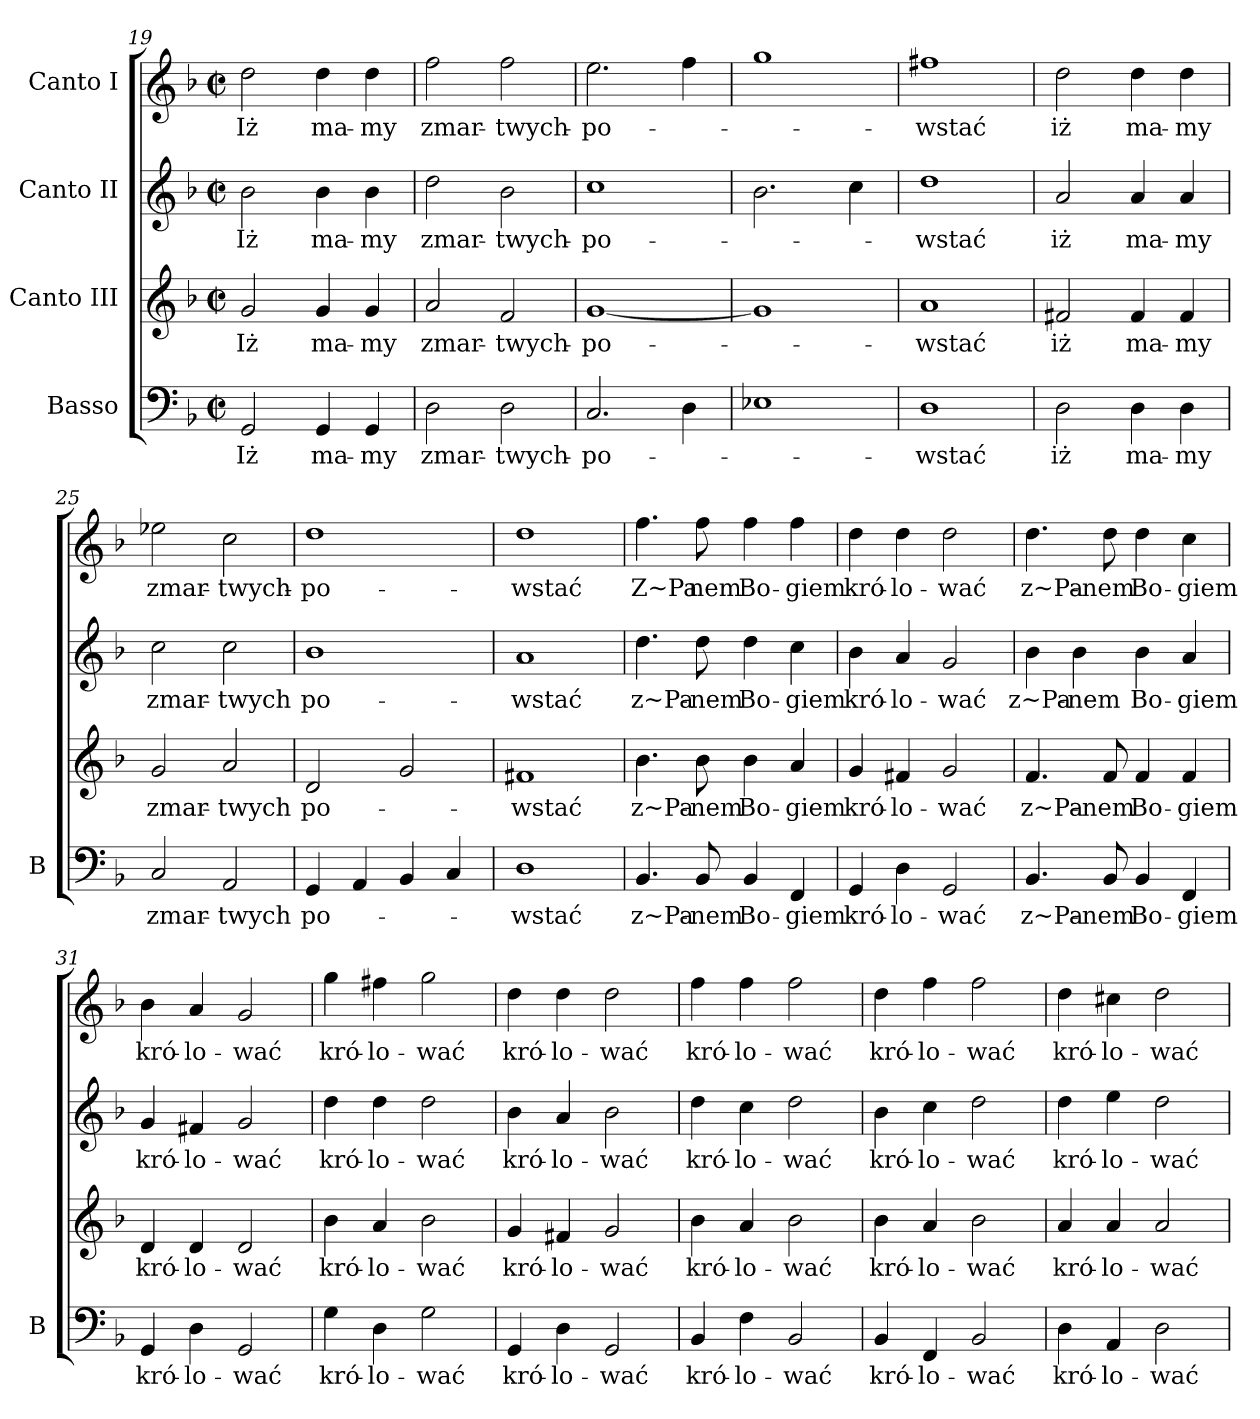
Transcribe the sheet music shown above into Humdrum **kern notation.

**kern	**text	**kern	**text	**kern	**text	**kern	**text
*part4	*part4	*part3	*part3	*part2	*part2	*part1	*part1
*staff4	*staff4	*staff3	*staff3	*staff2	*staff2	*staff1	*staff1
*I"Basso	*	*I"Canto III	*	*I"Canto II	*	*I"Canto I	*
*I'B	*	*	*	*	*	*	*
*clefF4	*	*clefG2	*	*clefG2	*	*clefG2	*
*k[b-]	*	*k[b-]	*	*k[b-]	*	*k[b-]	*
*M2/2	*	*M2/2	*	*M2/2	*	*M2/2	*
*met(c|)	*	*met(c|)	*	*met(c|)	*	*met(c|)	*
=19	=19	=19	=19	=19	=19	=19	=19
2GG/	Iż	2g/	Iż	2b-\	Iż	2dd\	Iż
4GG/	ma-	4g/	ma-	4b-\	ma-	4dd\	ma-
4GG/	-my	4g/	-my	4b-\	-my	4dd\	-my
=20	=20	=20	=20	=20	=20	=20	=20
2D\	zmar-	2a/	zmar-	2dd\	zmar-	2ff\	zmar-
2D\	-twych-	2f/	-twych-	2b-\	-twych-	2ff\	-twych-
=21	=21	=21	=21	=21	=21	=21	=21
2.C/	-po-	[1g	-po-	1cc	-po-	2.ee\	-po-
4D\	.	.	.	.	.	4ff\	.
=22	=22	=22	=22	=22	=22	=22	=22
1E-X	.	1g]	.	2.b-\	.	1gg	.
.	.	.	.	4cc\	.	.	.
=23	=23	=23	=23	=23	=23	=23	=23
1D	-wstać	1a	-wstać	1dd	-wstać	1ff#X	-wstać
=24	=24	=24	=24	=24	=24	=24	=24
2D\	iż	2f#X/	iż	2a/	iż	2dd\	iż
4D\	ma-	4f#/	ma-	4a/	ma-	4dd\	ma-
4D\	-my	4f#/	-my	4a/	-my	4dd\	-my
=25	=25	=25	=25	=25	=25	=25	=25
2C/	zmar-	2g/	zmar-	2cc\	zmar-	2ee-X\	zmar-
2AA/	-twych	2a/	-twych	2cc\	-twych	2cc\	-twych-
=26	=26	=26	=26	=26	=26	=26	=26
4GG/	po-	2d/	po-	1b-	po-	1dd	-po-
4AA/	.	.	.	.	.	.	.
4BB-/	.	2g/	.	.	.	.	.
4C/	.	.	.	.	.	.	.
=27	=27	=27	=27	=27	=27	=27	=27
1D	-wstać	1f#X	-wstać	1a	-wstać	1dd	-wstać
=28	=28	=28	=28	=28	=28	=28	=28
4.BB-/	z~Pa-	4.b-\	z~Pa-	4.dd\	z~Pa-	4.ff\	Z~Pa
8BB-/	-nem	8b-\	-nem	8dd\	-nem	8ff\	nem
4BB-/	Bo-	4b-\	Bo-	4dd\	Bo-	4ff\	Bo-
4FF/	-giem	4a/	-giem	4cc\	-giem	4ff\	-giem
=29	=29	=29	=29	=29	=29	=29	=29
4GG/	kró-	4g/	kró-	4b-\	kró-	4dd\	kró-
4D\	-lo-	4f#X/	-lo-	4a/	-lo-	4dd\	-lo-
2GG/	-wać	2g/	-wać	2g/	-wać	2dd\	-wać
=30	=30	=30	=30	=30	=30	=30	=30
4.BB-/	z~Pa-	4.f/	z~Pa-	4b-\	z~Pa-	4.dd\	z~Pa-
.	.	.	.	4b-\	-nem	.	.
8BB-/	-nem	8f/	-nem	.	.	8dd\	-nem
4BB-/	Bo-	4f/	Bo-	4b-\	Bo-	4dd\	Bo-
4FF/	-giem	4f/	-giem	4a/	-giem	4cc\	-giem
=31	=31	=31	=31	=31	=31	=31	=31
4GG/	kró-	4d/	kró-	4g/	kró-	4b-\	kró-
4D\	-lo-	4d/	-lo-	4f#X/	-lo-	4a/	-lo-
2GG/	-wać	2d/	-wać	2g/	-wać	2g/	-wać
=32	=32	=32	=32	=32	=32	=32	=32
4G\	kró-	4b-\	kró-	4dd\	kró-	4gg\	kró-
4D\	-lo-	4a/	-lo-	4dd\	-lo-	4ff#X\	-lo-
2G\	-wać	2b-\	-wać	2dd\	-wać	2gg\	-wać
=33	=33	=33	=33	=33	=33	=33	=33
4GG/	kró-	4g/	kró-	4b-\	kró-	4dd\	kró-
4D\	-lo-	4f#X/	-lo-	4a/	-lo-	4dd\	-lo-
2GG/	-wać	2g/	-wać	2b-\	-wać	2dd\	-wać
=34	=34	=34	=34	=34	=34	=34	=34
4BB-/	kró-	4b-\	kró-	4dd\	kró-	4ff\	kró-
4F\	-lo-	4a/	-lo-	4cc\	-lo-	4ff\	-lo-
2BB-/	-wać	2b-\	-wać	2dd\	-wać	2ff\	-wać
=35	=35	=35	=35	=35	=35	=35	=35
4BB-/	kró-	4b-\	kró-	4b-\	kró-	4dd\	kró-
4FF/	-lo-	4a/	-lo-	4cc\	-lo-	4ff\	-lo-
2BB-/	-wać	2b-\	-wać	2dd\	-wać	2ff\	-wać
=36	=36	=36	=36	=36	=36	=36	=36
4D\	kró-	4a/	kró-	4dd\	kró-	4dd\	kró-
4AA/	-lo-	4a/	-lo-	4ee\	-lo-	4cc#X\	-lo-
2D\	-wać	2a/	-wać	2dd\	-wać	2dd\	-wać
=	=	=	=	=	=	=	=
*-	*-	*-	*-	*-	*-	*-	*-
